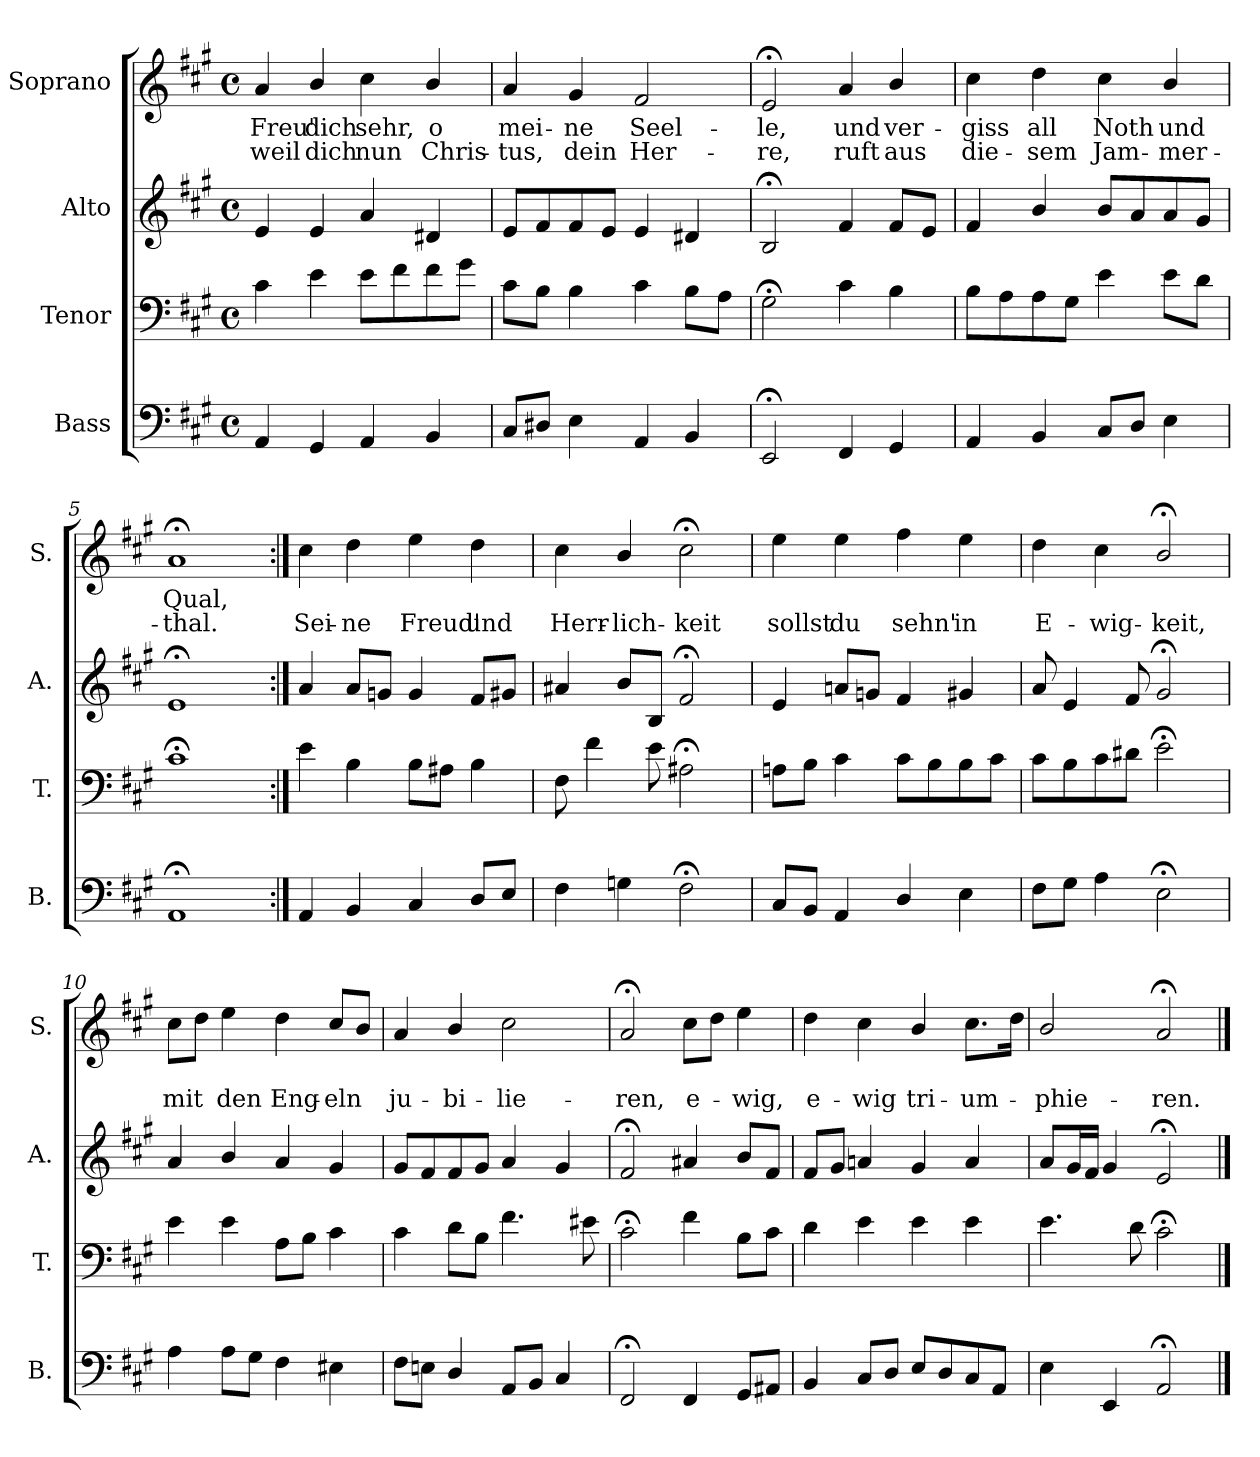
**kern	**kern	**kern	**kern	**text	**text
*part4	*part3	*part2	*part1	*part1	*part1
*staff4	*staff3	*staff2	*staff1	*staff1	*staff1
*I"Bass	*I"Tenor	*I"Alto	*I"Soprano	*	*
*I'B.	*I'T.	*I'A.	*I'S.	*	*
*clefF4	*clefF4	*clefG2	*clefG2	*	*
*k[f#c#g#]	*k[f#c#g#]	*k[f#c#g#]	*k[f#c#g#]	*	*
*A:	*A:	*A:	*A:	*	*
*M4/4	*M4/4	*M4/4	*M4/4	*	*
*met(c)	*met(c)	*met(c)	*met(c)	*	*
=1	=1	=1	=1	=1	=1
!	!	!	!	!LO:LY:b	!LO:LY:b
4AA/	4c#\	4e/	4a/	Freu'	weil
!	!	!	!	!LO:LY:b	!LO:LY:b
4GG#/	4e\	4e/	4b/	dich	dich
!	!	!	!	!LO:LY:b	!LO:LY:b
4AA/	8e\L	4a/	4cc#\	sehr,	nun
.	8f#\	.	.	.	.
!	!	!	!	!LO:LY:b	!LO:LY:b
4BB/	8f#\	4d#X/	4b/	o	Chris-
.	8g#\J	.	.	.	.
=2	=2	=2	=2	=2	=2
!	!	!	!	!LO:LY:b	!LO:LY:b
8C#/L	8c#\L	8e/L	4a/	mei-	-tus,
8D#X/J	8B\J	8f#/	.	.	.
!	!	!	!	!LO:LY:b	!LO:LY:b
4E\	4B\	8f#/	4g#/	-ne	dein
.	.	8e/J	.	.	.
!	!	!	!	!LO:LY:b	!LO:LY:b
4AA/	4c#\	4e/	2f#/	Seel-	Her-
4BB/	8B\L	4d#X/	.	.	.
.	8A\J	.	.	.	.
=3	=3	=3	=3	=3	=3
!	!	!	!	!LO:LY:b	!LO:LY:b
2EE;</	2G#;<\	2B;</	2e;</	-le,	-re,
!	!	!	!	!LO:LY:b	!LO:LY:b
4FF#/	4c#\	4f#/	4a/	und	ruft
!	!	!	!	!LO:LY:b	!LO:LY:b
4GG#/	4B\	8f#/L	4b/	ver-	aus
.	.	8e/J	.	.	.
=4	=4	=4	=4	=4	=4
!	!	!	!	!LO:LY:b	!LO:LY:b
4AA/	8B\L	4f#/	4cc#\	-giss	die-
.	8A\	.	.	.	.
!	!	!	!	!LO:LY:b	!LO:LY:b
4BB/	8A\	4b/	4dd\	all	-sem
.	8G#\J	.	.	.	.
!	!	!	!	!LO:LY:b	!LO:LY:b
8C#/L	4e\	8b/L	4cc#\	Noth	Jam-
8D/J	.	8a/	.	.	.
!	!	!	!	!LO:LY:b	!LO:LY:b
4E\	8e\L	8a/	4b/	und	-mer-
.	8d\J	8g#/J	.	.	.
=5	=5	=5	=5	=5	=5
!	!	!	!	!LO:LY:b	!LO:LY:b
1AA;<	1c#;<	1e;<	1a;<	Qual,	-thal.
!!LO:LB:g=z
=6:|!	=6:|!	=6:|!	=6:|!	=6:|!	=6:|!
!	!	!	!	!	!LO:LY:b
4AA/	4e\	4a/	4cc#\	.	Sei-
!	!	!	!	!	!LO:LY:b
4BB/	4B\	8a/L	4dd\	.	-ne
.	.	8gn/J	.	.	.
!	!	!	!	!	!LO:LY:b
4C#/	8B\L	4g/	4ee\	.	Freud'
.	8A#X\J	.	.	.	.
!	!	!	!	!	!LO:LY:b
8D/L	4B\	8f#/L	4dd\	.	und
8E/J	.	8g#X/J	.	.	.
=7	=7	=7	=7	=7	=7
!	!	!	!	!	!LO:LY:b
4F#\	8F#\	4a#X/	4cc#\	.	Herr-
.	4f#\	.	.	.	.
!	!	!	!	!	!LO:LY:b
4Gn\	.	8b/L	4b/	.	-lich-
.	8e\	8B/J	.	.	.
!	!	!	!	!	!LO:LY:b
2F#;<\	2A#X;<\	2f#;</	2cc#;<\	.	-keit
=8	=8	=8	=8	=8	=8
!	!	!	!	!	!LO:LY:b
8C#/L	8An\L	4e/	4ee\	.	sollst
8BB/J	8B\J	.	.	.	.
!	!	!	!	!	!LO:LY:b
4AA/	4c#\	8an/L	4ee\	.	du
.	.	8gn/J	.	.	.
!	!	!	!	!	!LO:LY:b
4D/	8c#\L	4f#/	4ff#\	.	sehn'
.	8B\	.	.	.	.
!	!	!	!	!	!LO:LY:b
4E\	8B\	4g#X/	4ee\	.	in
.	8c#\J	.	.	.	.
=9	=9	=9	=9	=9	=9
!	!	!	!	!	!LO:LY:b
8F#\L	8c#\L	8a/	4dd\	.	E-
8G#\J	8B\	4e/	.	.	.
!	!	!	!	!	!LO:LY:b
4A\	8c#\	.	4cc#\	.	-wig-
.	8d#X\J	8f#/	.	.	.
!	!	!	!	!	!LO:LY:b
2E;<\	2e;<\	2g#;</	2b;</	.	-keit,
!!LO:PB:g=z
=10	=10	=10	=10	=10	=10
!	!	!	!	!	!LO:LY:b
4A\	4e\	4a/	8cc#\L	.	mit
.	.	.	8dd\J	.	.
!	!	!	!	!	!LO:LY:b
8A\L	4e\	4b/	4ee\	.	den
8G#\J	.	.	.	.	.
!	!	!	!	!	!LO:LY:b
4F#\	8A\L	4a/	4dd\	.	Eng-
.	8B\J	.	.	.	.
!	!	!	!	!	!LO:LY:b
4E#X\	4c#\	4g#/	8cc#/L	.	-eln
.	.	.	8b/J	.	.
=11	=11	=11	=11	=11	=11
!	!	!	!	!	!LO:LY:b
8F#\L	4c#\	8g#/L	4a/	.	ju-
8En\J	.	8f#/	.	.	.
!	!	!	!	!	!LO:LY:b
4D/	8d\L	8f#/	4b/	.	-bi-
.	8B\J	8g#/J	.	.	.
!	!	!	!	!	!LO:LY:b
8AA/L	4.f#\	4a/	2cc#\	.	-lie-
8BB/J	.	.	.	.	.
4C#/	.	4g#/	.	.	.
.	8e#X\	.	.	.	.
=12	=12	=12	=12	=12	=12
!	!	!	!	!	!LO:LY:b
2FF#;</	2c#;<\	2f#;</	2a;</	.	-ren,
!	!	!	!	!	!LO:LY:b
4FF#/	4f#\	4a#X/	8cc#\L	.	e-
.	.	.	8dd\J	.	.
!	!	!	!	!	!LO:LY:b
8GG#/L	8B\L	8b/L	4ee\	.	-wig,
8AA#X/J	8c#\J	8f#/J	.	.	.
=13	=13	=13	=13	=13	=13
!	!	!	!	!	!LO:LY:b
4BB/	4d\	8f#/L	4dd\	.	e-
.	.	8g#/J	.	.	.
!	!	!	!	!	!LO:LY:b
8C#/L	4e\	4an/	4cc#\	.	-wig
8D/J	.	.	.	.	.
!	!	!	!	!	!LO:LY:b
8E/L	4e\	4g#/	4b/	.	tri-
8D/	.	.	.	.	.
!	!	!	!	!	!LO:LY:b
8C#/	4e\	4a/	8.cc#\L	.	um-
8AA/J	.	.	.	.	.
.	.	.	16dd\Jk	.	.
=14	=14	=14	=14	=14	=14
!	!	!	!	!	!LO:LY:b
4E\	4.e\	8a/L	2b/	.	-phie-
.	.	16g#/L	.	.	.
.	.	16f#/JJ	.	.	.
4EE/	.	4g#/	.	.	.
.	8d\	.	.	.	.
!	!	!	!	!	!LO:LY:b
2AA;</	2c#;<\	2e;</	2a;</	.	-ren.
==	==	==	==	==	==
*-	*-	*-	*-	*-	*-
